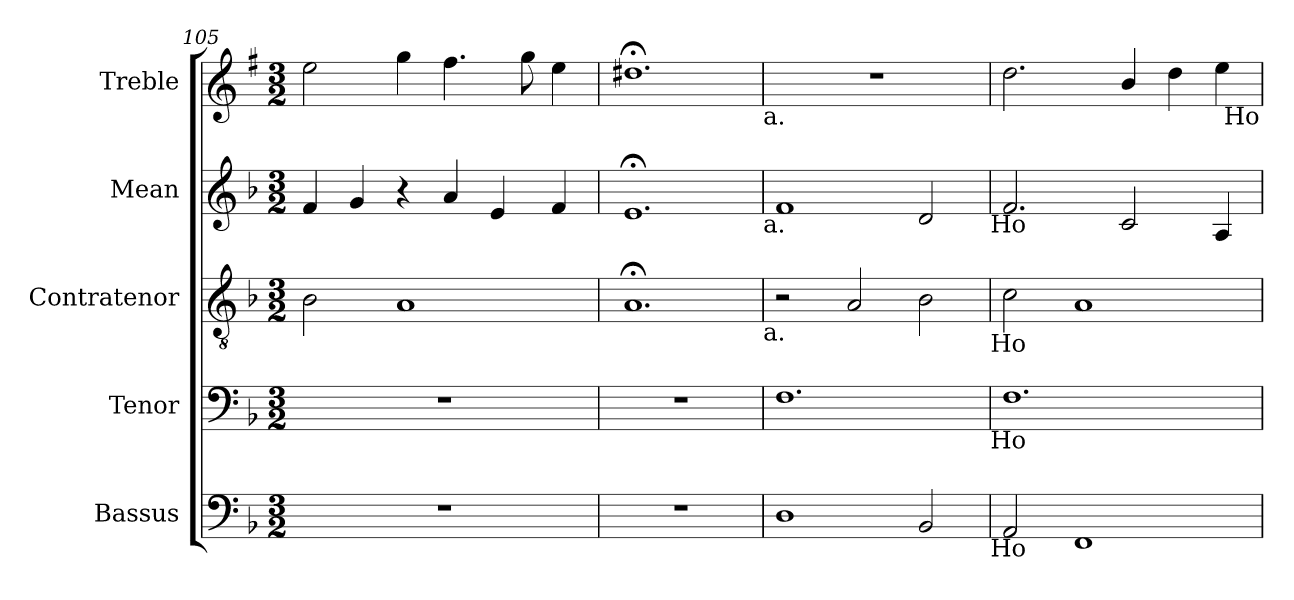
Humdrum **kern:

**kern	**kern	**kern	**kern	**kern
*part5	*part4	*part3	*part2	*part1
*staff5	*staff4	*staff3	*staff2	*staff1
*I"Bassus	*I"Tenor	*I"Contratenor	*I"Mean	*I"Treble
*I'B.	*I'T.	*I'Ct.	*I'M.	*I'Tr.
*clefF4	*clefF4	*clefGv2	*clefG2	*clefG2
*ITrd7c12	*	*	*	*ITrd1c2
*k[b-]	*k[b-]	*k[b-]	*k[b-]	*k[b-]
*F:	*F:	*F:	*F:	*F:
*M3/2	*M3/2	*M3/2	*M3/2	*M3/2
=105	=105	=105	=105	=105
1.r	1.r	2B-\	4f/	2dd\
.	.	.	4g/	.
.	.	1A	4r	4ff\
.	.	.	4a/	4.ee\
.	.	.	4e/	.
.	.	.	.	8ff\
.	.	.	4f/	4dd\
=106	=106	=106	=106	=106
1.r	1.r	1.A;	1.e;	1.cc#X;<
!	!	!	!	!LO:TX:b:t=a.
!	!	!	!LO:TX:b:t=a.	!
!	!	!LO:TX:b:t=a.	!	!
!!LO:PB:g=z
=107	=107	=107	=107	=107
!	!	!	!	!LO:N:vis=1
1DD	1.F	2r	1f	1.r
.	.	2A/	.	.
2BBB-/	.	2B-\	2d/	.
!	!	!	!LO:TX:b:t=Ho	!
!	!	!LO:TX:b:t=Ho	!	!
!	!LO:TX:b:t=Ho	!	!	!
!LO:TX:b:t=Ho	!	!	!	!
=108	=108	=108	=108	=108
2AAA/	1.F	2c\	2.f/	2.cc\
1FFF	.	1A	.	.
.	.	.	2c/	4a/
.	.	.	.	4cc\
.	.	.	4A/	4dd\
!	!	!	!	!LO:TX:b:t=Ho
=	=	=	=	=
*-	*-	*-	*-	*-
